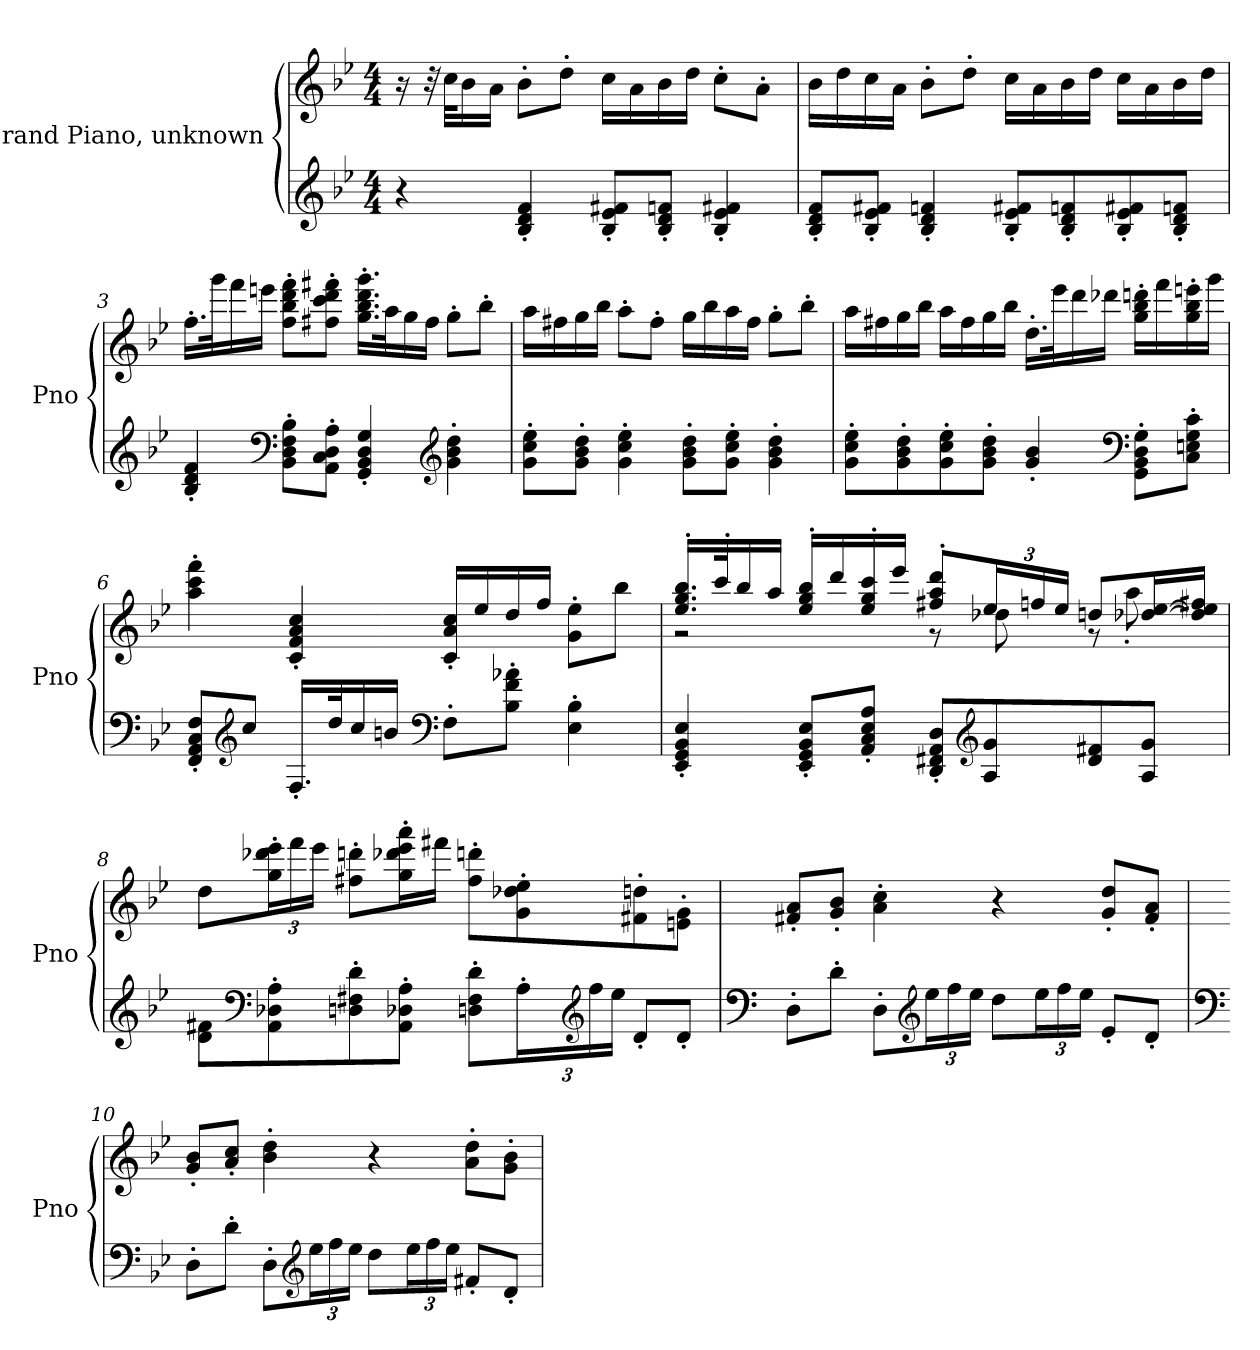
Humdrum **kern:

**kern	**kern
*part1	*part1
*staff2	*staff1
*I"Grand Piano, unknown	*
*I'Pno	*
*clefG2	*clefG2
*k[b-e-]	*k[b-e-]
*M4/4	*M4/4
*MM120	*MM120
=1	=1
4r	16r
.	32r
.	32cc\KLL
.	16b-\
.	16a\JJ
4B-/' 4d/' 4f/'	8b-'\L
.	8dd'\J
8B-/' 8e-/' 8f#X/'L	16cc\LL
.	16a\
8B-/' 8d/' 8fn/'J	16b-\
.	16dd\JJ
4B-/' 4e-/' 4f#X/'	8cc'\L
.	8a'\J
=2	=2
8B-/' 8d/' 8f/'L	16b-\LL
.	16dd\
8B-/' 8e-/' 8f#X/'J	16cc\
.	16a\JJ
4B-/' 4d/' 4fn/'	8b-'\L
.	8dd'\J
8B-/' 8e-/' 8f#X/'L	16cc\LL
.	16a\
8B-/' 8d/' 8fn/'	16b-\
.	16dd\JJ
8B-/' 8e-/' 8f#X/'	16cc\LL
.	16a\
8B-/' 8d/' 8fn/'J	16b-\
.	16dd\JJ
=3	=3
4B-/' 4d/' 4f/'	16.ff'\LL
.	32ggg\K
.	16fff\
.	16eeen\JJ
*clefF4	*
8BB-\' 8D\' 8F\' 8B-\'L	8ff\' 8bb-\' 8ddd\' 8fff\'L
8AA\' 8C\' 8D\' 8A\'J	8ff#X\' 8ccc\' 8ddd\' 8fff#X\'J
4GG/' 4BB-/' 4D/' 4G/'	16.gg\' 16.bb-\' 16.ddd\' 16.ggg\'LL
.	32aa\K
.	16gg\
.	16ff#\JJ
*clefG2	*
4g\' 4b-\' 4dd\'	8gg'\L
.	8bb-'\J
!!LO:LB:g=z
=4	=4
8g\' 8cc\' 8ee-\'L	16aa\LL
.	16ff#X\
8g\' 8b-\' 8dd\'J	16gg\
.	16bb-\JJ
4g\' 4cc\' 4ee-\'	8aa'\L
.	8ff#'\J
8g\' 8b-\' 8dd\'L	16gg\LL
.	16bb-\
8g\' 8cc\' 8ee-\'J	16aa\
.	16ff#\JJ
4g\' 4b-\' 4dd\'	8gg'\L
.	8bb-'\J
=5	=5
8g\' 8cc\' 8ee-\'L	16aa\LL
.	16ff#X\
8g\' 8b-\' 8dd\'	16gg\
.	16bb-\JJ
8g\' 8cc\' 8ee-\'	16aa\LL
.	16ff#\
8g\' 8b-\' 8dd\'J	16gg\
.	16bb-\JJ
4g/' 4b-/'	16.dd'\LL
.	32eee-\K
.	16ddd\
.	16ddd-X\JJ
*clefF4	*
8GG\' 8BB-\' 8D\' 8G\'L	16gg\' 16bb-\' 16dddn\'LL
.	16fff\
8C\' 8En\' 8G\' 8c\'J	16gg\' 16bb-\' 16eeen\'
.	16ggg\JJ
!!LO:LB:g=z
=6	=6
8FF/' 8AA/' 8C/' 8F/'L	4aa\' 4ccc\' 4fff\'
*clefG2	*
8cc/J	.
16.F'/LL	4c/' 4f/' 4a/' 4cc/'
32dd/K	.
16cc/	.
16bn/JJ	.
*clefF4	*
8F'\L	16c/' 16a/' 16cc/'LL
.	16ee-/
8B-\' 8f\' 8a-X\'J	16dd/
.	16ff/JJ
4E-\' 4B-\'	8g\' 8ee-\'L
.	8bb-\J
=7	=7
*	*^
4EE-/' 4GG/' 4BB-/' 4E-/'	16.ee-/' 16.gg/' 16.bb-/'LL	2r
.	32ccc'/K	.
.	16bb-/	.
.	16aa/JJ	.
8EE-/' 8GG/' 8BB-/' 8E-/'L	16ee-/' 16gg/' 16bb-/'LL	.
.	16ddd/	.
8AA/' 8C/' 8E-/' 8A/'J	16ee-/' 16gg/' 16ccc/'	.
.	16eee-/JJ	.
8DD/' 8FF#X/' 8AA/' 8D/'L	8ff#X/' 8aa/' 8ddd/'L	8r
*clefG2	*	*
*	*Xbrackettup	*
8A/ 8g/	24ee-/L	8dd-X\
.	24ffn/	.
.	24ee-/JJ	.
8d/ 8f#X/	8ddn/L	8r
8A/ 8g/J	[16dd-X/ [16ee-/L	8aa'\
.	16dd-/] 16ee-/] 16ff#X/JJ	.
*	*v	*v
!!LO:LB:g=z
=8	=8
8d\ 8f#X\L	8dd\L
*clefF4	*
8AA\' 8D-X\' 8A\'	24gg\' 24ddd-X\' 24eee-\'L
.	24fff\
.	24eee-\JJ
8Dn\' 8F#X\' 8d\'	8ff#X\' 8dddn\'L
8AA\' 8D-X\' 8A\'J	16gg\' 16ddd-X\' 16eee-\' 16aaa\'L
.	16fff#X\JJ
8Dn\' 8F#\' 8d\'L	8ff#\' 8dddn\'L
*Xbrackettup	*
24A'\L	8g\' 8dd-X\' 8ee-\'
*clefG2	*
24ff\	.
24ee-\JJ	.
8d'/L	8f#X\' 8ddn\'
8d'/J	8en\' 8g\'J
=9	=9
*clefF4	*
8D'\L	8f#X/' 8a/'L
8d'\J	8g/' 8b-/'J
8D'\L	4a\' 4cc\'
*clefG2	*
24ee-\L	.
24ff\	.
24ee-\JJ	.
8dd\L	4r
24ee-\L	.
24ff\	.
24ee-\JJ	.
8e-'/L	8g/' 8dd/'L
8d'/J	8f#/' 8a/'J
!!LO:LB:g=z
=10	=10
*clefF4	*
8D'\L	8g/' 8b-/'L
8d'\J	8a/' 8cc/'J
8D'\L	4b-\' 4dd\'
*clefG2	*
24ee-\L	.
24ff\	.
24ee-\JJ	.
8dd\L	4r
24ee-\L	.
24ff\	.
24ee-\JJ	.
8f#X'/L	8a\' 8dd\'L
8d'/J	8g\' 8b-\'J
=	=
*-	*-
